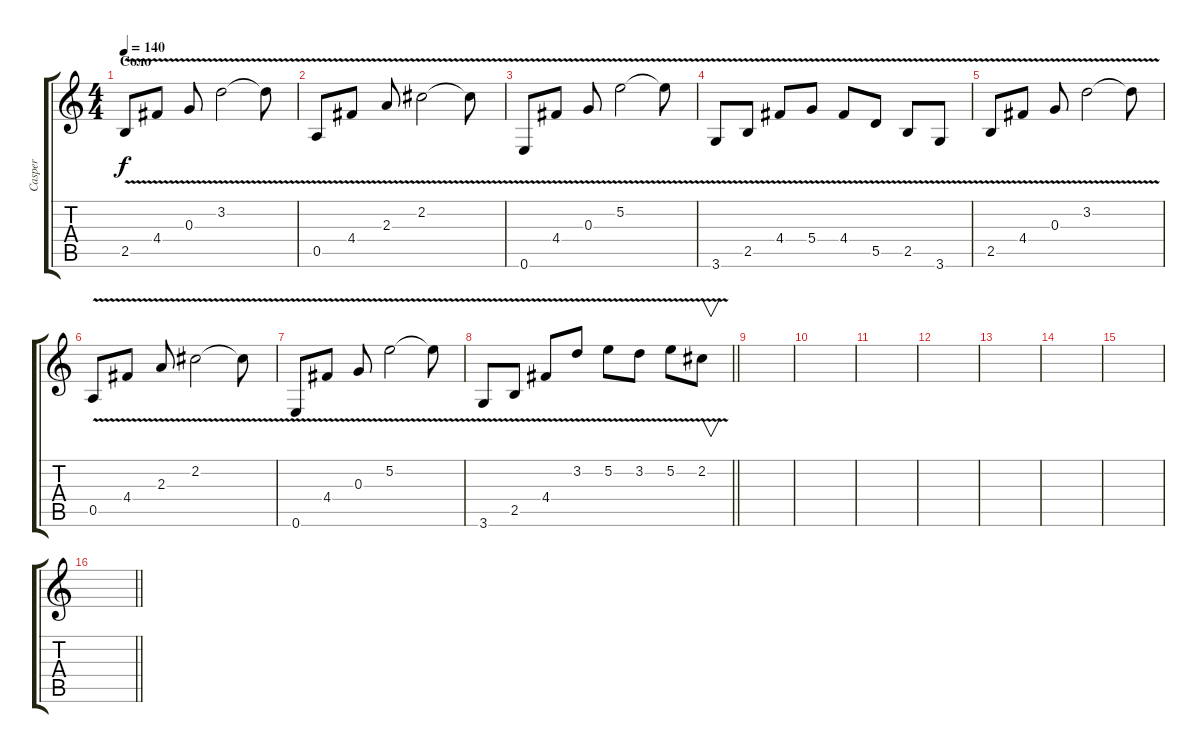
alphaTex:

\track ("Casper" "Casper") {instrument distortionguitar}
\staff {score tabs}
\tuning (E4 B3 G3 D3 A2 E2) {hide}
\ts (4 4)
\section ("" "Соло")
\tempo 140
\clef g2
\ks c
2.5{v}.8{dy f} 4.4{v}.8 0.3{v}.8 3.2{v}.2 3.2{t}.8 |
0.5{v}.8 4.4{v}.8 2.3{v}.8 2.2{v}.2 2.2{t}.8 |
0.6{v}.8 4.4{v}.8 0.3{v}.8 5.2{v}.2 5.2{t}.8 |
3.6{v}.8 2.5{v}.8 4.4{v}.8 5.4{v}.8 4.4{v}.8 5.5{v}.8 2.5{v}.8 3.6{v}.8 |
2.5{v}.8 4.4{v}.8 0.3{v}.8 3.2{v}.2 3.2{t}.8 |
0.5{v}.8 4.4{v}.8 2.3{v}.8 2.2{v}.2 2.2{t}.8 |
0.6{v}.8 4.4{v}.8 0.3{v}.8 5.2{v}.2 5.2{t}.8 |
\barLineRight lightlight
3.6{v}.8 2.5{v}.8 4.4{v}.8 3.2{v}.8 5.2{v}.8 3.2{v}.8 5.2{v}.8 2.2{v}.8{v} |
|
|
|
|
|
|
|
\barLineRight lightlight
